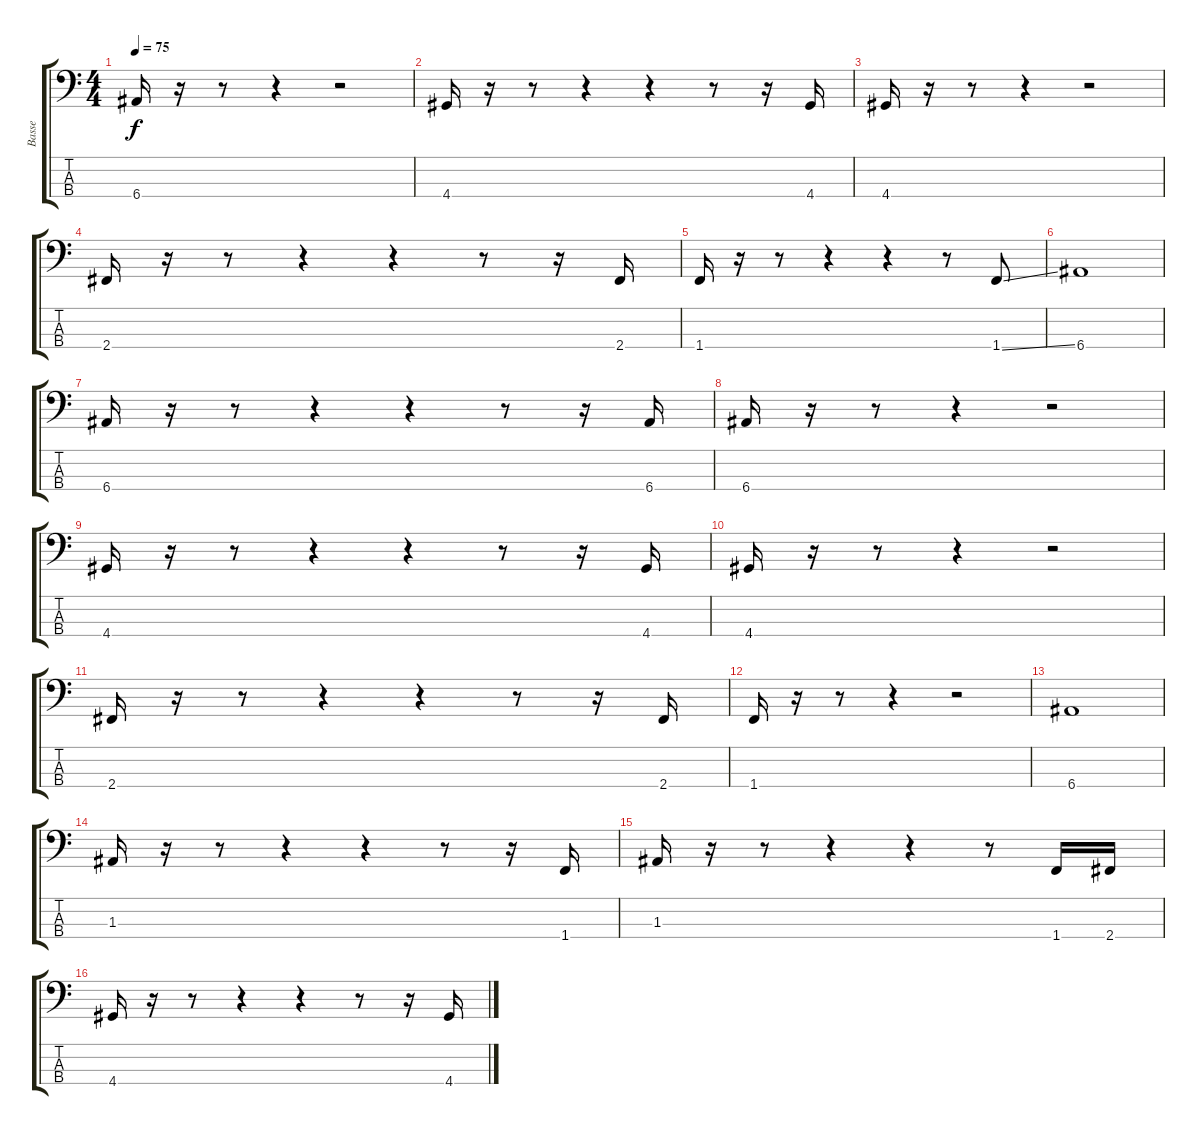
\track ("Basse" "Basse") {instrument electricbassfinger}
\staff {score tabs}
\tuning (G2 D2 A1 E1) {hide}
\ts (4 4)
\tempo 75
\clef f4
\ks c
6.4.16{dy f} r.16 r.8 r.4 r.2 |
4.4.16 r.16 r.8 r.4 r.4 r.8 r.16 4.4.16 |
4.4.16 r.16 r.8 r.4 r.2 |
2.4.16 r.16 r.8 r.4 r.4 r.8 r.16 2.4.16 |
1.4.16 r.16 r.8 r.4 r.4 r.8 1.4{ss}.8 |
6.4.1 |
6.4.16 r.16 r.8 r.4 r.4 r.8 r.16 6.4.16 |
6.4.16 r.16 r.8 r.4 r.2 |
4.4.16 r.16 r.8 r.4 r.4 r.8 r.16 4.4.16 |
4.4.16 r.16 r.8 r.4 r.2 |
2.4.16 r.16 r.8 r.4 r.4 r.8 r.16 2.4.16 |
1.4.16 r.16 r.8 r.4 r.2 |
6.4.1 |
1.3.16 r.16 r.8 r.4 r.4 r.8 r.16 1.4.16 |
1.3.16 r.16 r.8 r.4 r.4 r.8 1.4.16 2.4.16 |
4.4.16 r.16 r.8 r.4 r.4 r.8 r.16 4.4.16
